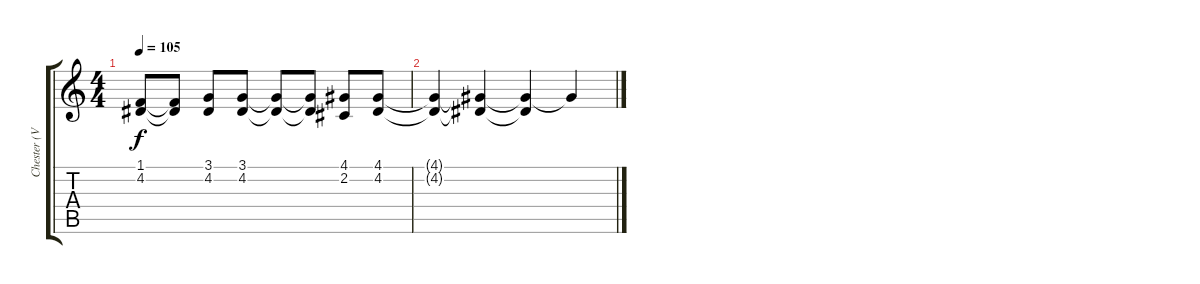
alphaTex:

\track ("Chester (Vocals)" "Chester (V") {instrument oboe}
\staff {score tabs}
\tuning (E4 B3 G3 D3 A2 E2) {hide}
\ts (4 4)
\tempo 105
\clef g2
\ks c
(1.1 4.2).8{dy f} (1.1{t} 4.2{t}).8 (3.1 4.2).8 (3.1 4.2).8 (3.1{t} 4.2{t}).8 (3.1{t} 4.2{t}).8 (4.1 2.2).8 (4.1 4.2).8 |
(4.1{t} 4.2{t}).4 (4.1{t} 4.2{t}).4 (4.1{t} 4.2{t}).4 4.1{t}.4
